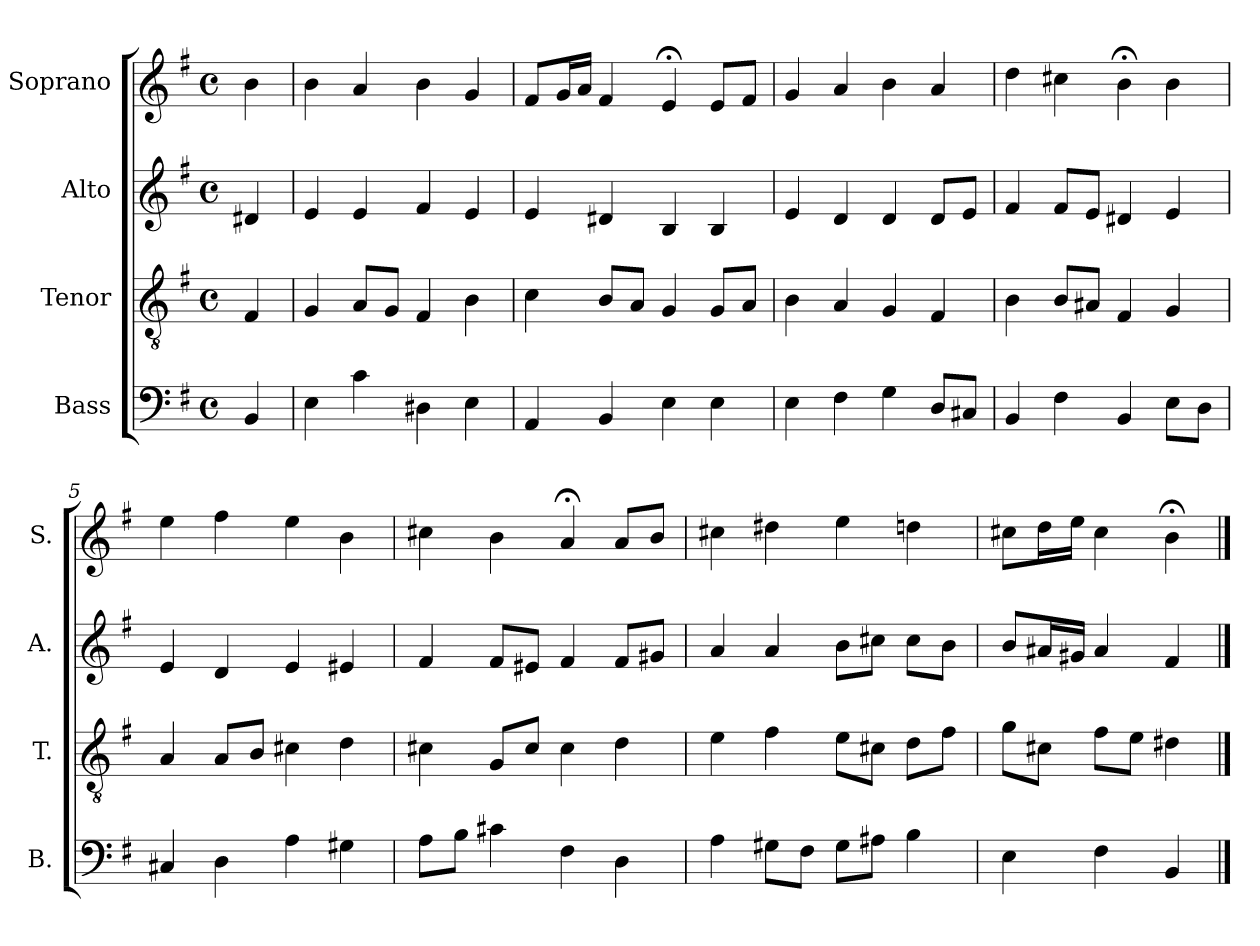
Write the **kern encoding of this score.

**kern	**kern	**kern	**kern
*part4	*part3	*part2	*part1
*staff4	*staff3	*staff2	*staff1
*I"Bass	*I"Tenor	*I"Alto	*I"Soprano
*I'B.	*I'T.	*I'A.	*I'S.
*clefF4	*clefGv2	*clefG2	*clefG2
*k[f#]	*k[f#]	*k[f#]	*k[f#]
*e:	*e:	*e:	*e:
*M4/4	*M4/4	*M4/4	*M4/4
*met(c)	*met(c)	*met(c)	*met(c)
=	=	=	=
4BB/	4F#/	4d#X/	4b\
=1	=1	=1	=1
4E\	4G/	4e/	4b\
4c\	8A/L	4e/	4a/
.	8G/J	.	.
4D#X\	4F#/	4f#/	4b\
4E\	4B\	4e/	4g/
=2	=2	=2	=2
4AA/	4c\	4e/	8f#/L
.	.	.	16g/L
.	.	.	16a/JJ
4BB/	8B/L	4d#X/	4f#/
.	8A/J	.	.
4E\	4G/	4B/	4e;</
4E\	8G/L	4B/	8e/L
.	8A/J	.	8f#/J
!!LO:LB:g=z
=3	=3	=3	=3
4E\	4B\	4e/	4g/
4F#\	4A/	4d/	4a/
4G\	4G/	4d/	4b\
8D/L	4F#/	8d/L	4a/
8C#X/J	.	8e/J	.
=4	=4	=4	=4
4BB/	4B\	4f#/	4dd\
4F#\	8B/L	8f#/L	4cc#X\
.	8A#X/J	8e/J	.
4BB/	4F#/	4d#X/	4b;<\
8E\L	4G/	4e/	4b\
8D\J	.	.	.
=5	=5	=5	=5
4C#X/	4A/	4e/	4ee\
4D\	8A/L	4d/	4ff#\
.	8B/J	.	.
4A\	4c#X\	4e/	4ee\
4G#X\	4d\	4e#X/	4b\
!!LO:LB:g=z
=6	=6	=6	=6
8A\L	4c#X\	4f#/	4cc#X\
8B\J	.	.	.
4c#X\	8G/L	8f#/L	4b\
.	8c#/J	8e#X/J	.
4F#\	4c#\	4f#/	4a;</
4D\	4d\	8f#/L	8a/L
.	.	8g#X/J	8b/J
=7	=7	=7	=7
4A\	4e\	4a/	4cc#X\
8G#X\L	4f#\	4a/	4dd#X\
8F#\J	.	.	.
8G#\L	8e\L	8b\L	4ee\
8A#X\J	8c#X\J	8cc#X\J	.
4B\	8d\L	8cc#\L	4ddn\
.	8f#\J	8b\J	.
=8	=8	=8	=8
4E\	8g\L	8b/L	8cc#X\L
.	8c#X\J	16a#X/L	16dd\L
.	.	16g#X/JJ	16ee\JJ
4F#\	8f#\L	4a#/	4cc#\
.	8e\J	.	.
4BB/	4d#X\	4f#/	4b;<\
==	==	==	==
*-	*-	*-	*-
